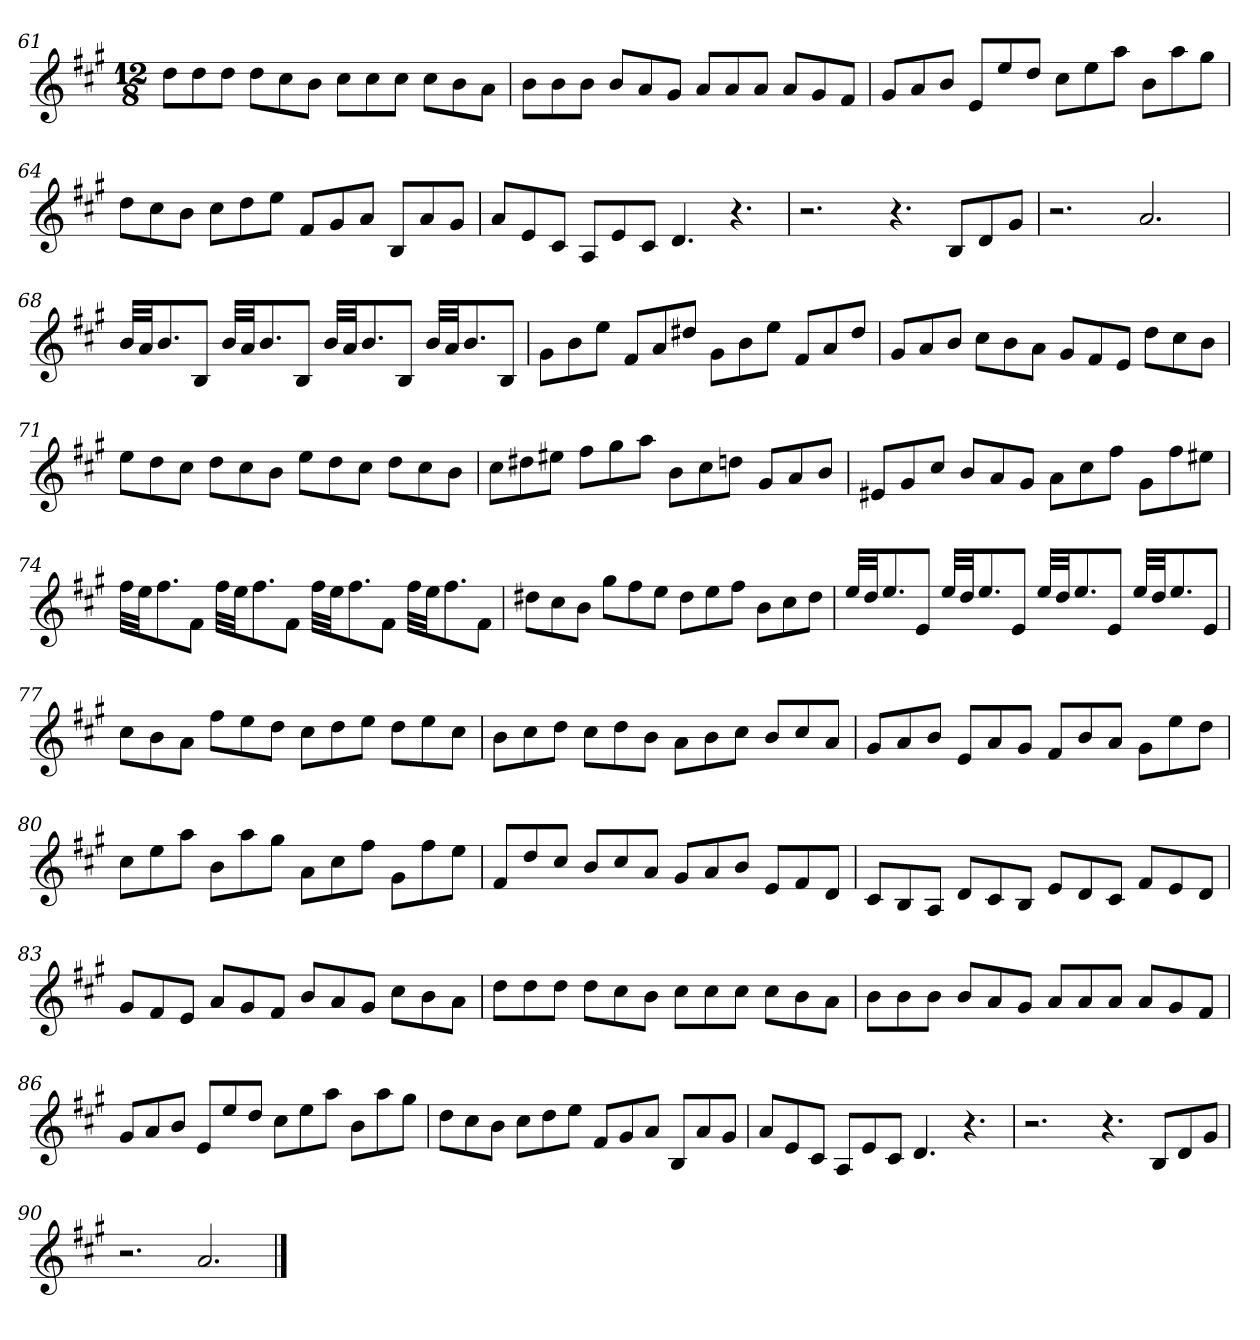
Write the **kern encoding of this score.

**kern
*part1
*staff1
*clefG2
*k[f#c#g#]
*A:
*M12/8
=61
8dd\L
8dd\
8dd\J
8dd\L
8cc#\
8b\J
8cc#\L
8cc#\
8cc#\J
8cc#\L
8b\
8a\J
=62
8b\L
8b\
8b\J
8b/L
8a/
8g#/J
8a/L
8a/
8a/J
8a/L
8g#/
8f#/J
=63
8g#/L
8a/
8b/J
8e/L
8ee/
8dd/J
8cc#\L
8ee\
8aa\J
8b\L
8aa\
8gg#\J
=64
8dd\L
8cc#\
8b\J
8cc#\L
8dd\
8ee\J
8f#/L
8g#/
8a/J
8B/L
8a/
8g#/J
=65
8a/L
8e/
8c#/J
8A/L
8e/
8c#/J
4.d
4.r
=66
2.r
4.r
8B/L
8d/
8g#/J
=67
2.r
2.a
=68
32b/LLL
32a/JJ
8.b/
8B/J
32b/LLL
32a/JJ
8.b/
8B/J
32b/LLL
32a/JJ
8.b/
8B/J
32b/LLL
32a/JJ
8.b/
8B/J
=69
8g#\L
8b\
8ee\J
8f#/L
8a/
8dd#X/J
8g#\L
8b\
8ee\J
8f#/L
8a/
8dd#/J
=70
8g#/L
8a/
8b/J
8cc#\L
8b\
8a\J
8g#/L
8f#/
8e/J
8dd\L
8cc#\
8b\J
=71
8ee\L
8dd\
8cc#\J
8dd\L
8cc#\
8b\J
8ee\L
8dd\
8cc#\J
8dd\L
8cc#\
8b\J
=72
8cc#\L
8dd#X\
8ee#X\J
8ff#\L
8gg#\
8aa\J
8b\L
8cc#\
8ddn\J
8g#/L
8a/
8b/J
=73
8e#X/L
8g#/
8cc#/J
8b/L
8a/
8g#/J
8a\L
8cc#\
8ff#\J
8g#\L
8ff#\
8ee#X\J
=74
32ff#\LLL
32ee\JJ
8.ff#\
8f#\J
32ff#\LLL
32ee\JJ
8.ff#\
8f#\J
32ff#\LLL
32ee\JJ
8.ff#\
8f#\J
32ff#\LLL
32ee\JJ
8.ff#\
8f#\J
=75
8dd#X\L
8cc#\
8b\J
8gg#\L
8ff#\
8ee\J
8dd#\L
8ee\
8ff#\J
8b\L
8cc#\
8dd#\J
=76
32ee/LLL
32dd/JJ
8.ee/
8e/J
32ee/LLL
32dd/JJ
8.ee/
8e/J
32ee/LLL
32dd/JJ
8.ee/
8e/J
32ee/LLL
32dd/JJ
8.ee/
8e/J
=77
8cc#\L
8b\
8a\J
8ff#\L
8ee\
8dd\J
8cc#\L
8dd\
8ee\J
8dd\L
8ee\
8cc#\J
=78
8b\L
8cc#\
8dd\J
8cc#\L
8dd\
8b\J
8a\L
8b\
8cc#\J
8b/L
8cc#/
8a/J
=79
8g#/L
8a/
8b/J
8e/L
8a/
8g#/J
8f#/L
8b/
8a/J
8g#\L
8ee\
8dd\J
=80
8cc#\L
8ee\
8aa\J
8b\L
8aa\
8gg#\J
8a\L
8cc#\
8ff#\J
8g#\L
8ff#\
8ee\J
=81
8f#/L
8dd/
8cc#/J
8b/L
8cc#/
8a/J
8g#/L
8a/
8b/J
8e/L
8f#/
8d/J
=82
8c#/L
8B/
8A/J
8d/L
8c#/
8B/J
8e/L
8d/
8c#/J
8f#/L
8e/
8d/J
=83
8g#/L
8f#/
8e/J
8a/L
8g#/
8f#/J
8b/L
8a/
8g#/J
8cc#\L
8b\
8a\J
=84
8dd\L
8dd\
8dd\J
8dd\L
8cc#\
8b\J
8cc#\L
8cc#\
8cc#\J
8cc#\L
8b\
8a\J
=85
8b\L
8b\
8b\J
8b/L
8a/
8g#/J
8a/L
8a/
8a/J
8a/L
8g#/
8f#/J
=86
8g#/L
8a/
8b/J
8e/L
8ee/
8dd/J
8cc#\L
8ee\
8aa\J
8b\L
8aa\
8gg#\J
=87
8dd\L
8cc#\
8b\J
8cc#\L
8dd\
8ee\J
8f#/L
8g#/
8a/J
8B/L
8a/
8g#/J
=88
8a/L
8e/
8c#/J
8A/L
8e/
8c#/J
4.d
4.r
=89
2.r
4.r
8B/L
8d/
8g#/J
=90
2.r
2.a
==
*-
